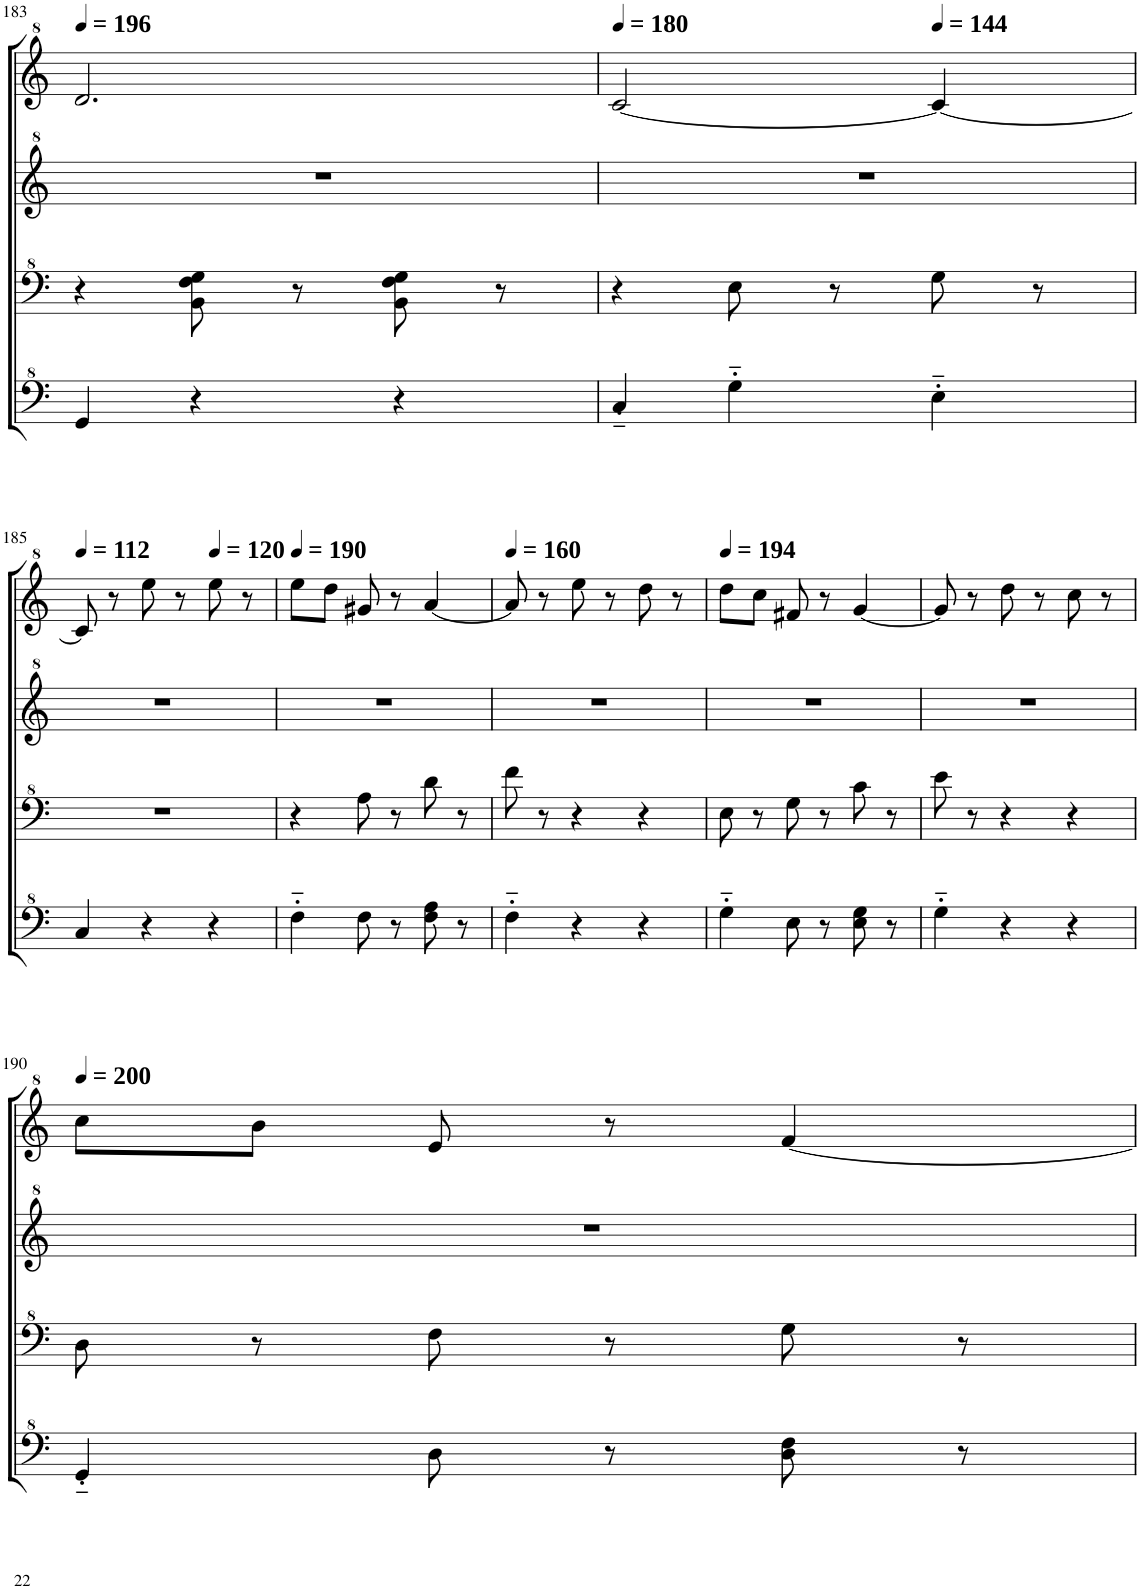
**kern	**kern	**kern	**kern
*part1	*part1	*part1	*part1
*staff4	*staff3	*staff2	*staff1
*I"Model III	*	*	*
!!LO:PB:g=z
*clefF^4	*clefF^4	*clefG^2	*clefG^2
*k[]	*k[]	*k[]	*k[]
*M3/4	*M3/4	*M3/4	*M3/4
*MM196	*MM196	*MM196	*MM196
=183	=183	=183	=183
4G/	4r	2.r	2.dd/
4r	8B\ 8f\ 8g\	.	.
.	8r	.	.
4r	8B\ 8f\ 8g\	.	.
.	8r	.	.
=184	=184	=184	=184
*	*	*	*MM180
4c'~/	4r	2.r	[2cc/
4g'~\	8e\	.	.
.	8r	.	.
*	*	*	*MM144
4e'~\	8g\	.	4cc/_
.	8r	.	.
!!LO:LB:g=z
=185	=185	=185	=185
*	*	*	*MM112
4c/	2.r	2.r	8cc/]
.	.	.	8r
4r	.	.	8eee\
.	.	.	8r
*	*	*	*MM120
4r	.	.	8eee\
.	.	.	8r
=186	=186	=186	=186
*	*	*	*MM190
4f'~\	4r	2.r	8eee\L
.	.	.	8ddd\J
8f\	8a\	.	8gg#X/
8r	8r	.	8r
8f\ 8a\	8dd\	.	[4aa/
8r	8r	.	.
=187	=187	=187	=187
*	*	*	*MM160
4f'~\	8ff\	2.r	8aa/]
.	8r	.	8r
4r	4r	.	8eee\
.	.	.	8r
4r	4r	.	8ddd\
.	.	.	8r
=188	=188	=188	=188
*	*	*	*MM194
4g'~\	8e\	2.r	8ddd\L
.	8r	.	8ccc\J
8e\	8g\	.	8ff#X/
8r	8r	.	8r
8e\ 8g\	8cc\	.	[4gg/
8r	8r	.	.
=189	=189	=189	=189
4g'~\	8ee\	2.r	8gg/]
.	8r	.	8r
4r	4r	.	8ddd\
.	.	.	8r
4r	4r	.	8ccc\
.	.	.	8r
!!LO:LB:g=z
=190	=190	=190	=190
*	*	*	*MM200
4G'~/	8d\	2.r	8ccc\L
.	8r	.	8bb\J
8d\	8f\	.	8ee/
8r	8r	.	8r
8d\ 8f\	8g\	.	[4ff/
8r	8r	.	.
=	=	=	=
*-	*-	*-	*-
